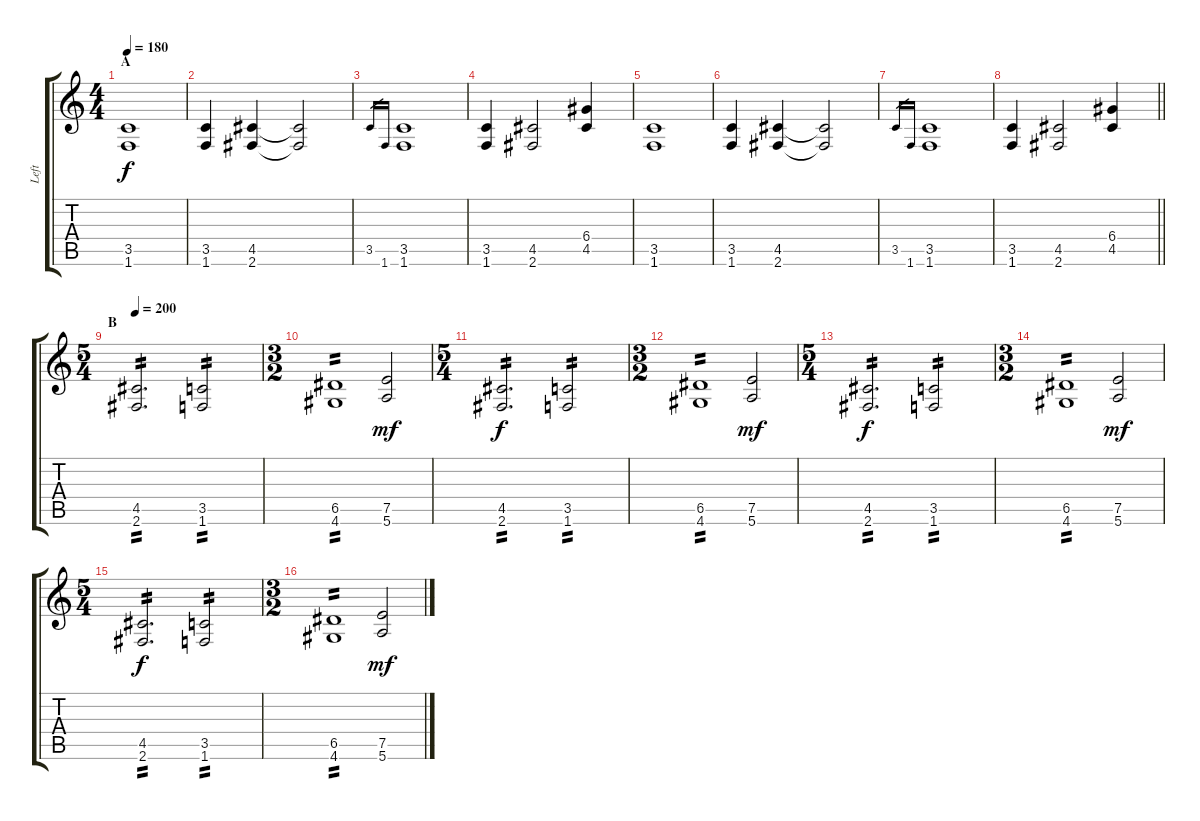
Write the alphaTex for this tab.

\track ("Left" "Left") {instrument distortionguitar}
\staff {score tabs}
\tuning (E4 B3 G3 D3 A2 E2) {hide}
\ts (4 4)
\section ("" "A")
\tempo 180
\clef g2
\ks c
(3.5 1.6).1{dy f} |
(3.5 1.6).4 (4.5 2.6).4 (4.5{t} 2.6{t}).2 |
3.5.16{gr} 1.6.16{gr} (3.5 1.6).1 |
(3.5 1.6).4 (4.5 2.6).2 (6.4 4.5).4 |
(3.5 1.6).1 |
(3.5 1.6).4 (4.5 2.6).4 (4.5{t} 2.6{t}).2 |
3.5.16{gr} 1.6.16{gr} (3.5 1.6).1 |
\barLineRight lightlight
(3.5 1.6).4 (4.5 2.6).2 (6.4 4.5).4 |
\ts (5 4)
\section ("" "B")
\tempo 200
(4.5 2.6).2{d tp 2} (3.5 1.6).2{tp 2} |
\ts (3 2)
(6.5 4.6).1{tp 2} (7.5 5.6).2{dy mf} |
\ts (5 4)
(4.5 2.6).2{d tp 2 dy f} (3.5 1.6).2{tp 2} |
\ts (3 2)
(6.5 4.6).1{tp 2} (7.5 5.6).2{dy mf} |
\ts (5 4)
(4.5 2.6).2{d tp 2 dy f} (3.5 1.6).2{tp 2} |
\ts (3 2)
(6.5 4.6).1{tp 2} (7.5 5.6).2{dy mf} |
\ts (5 4)
(4.5 2.6).2{d tp 2 dy f} (3.5 1.6).2{tp 2} |
\ts (3 2)
(6.5 4.6).1{tp 2} (7.5 5.6).2{dy mf}
